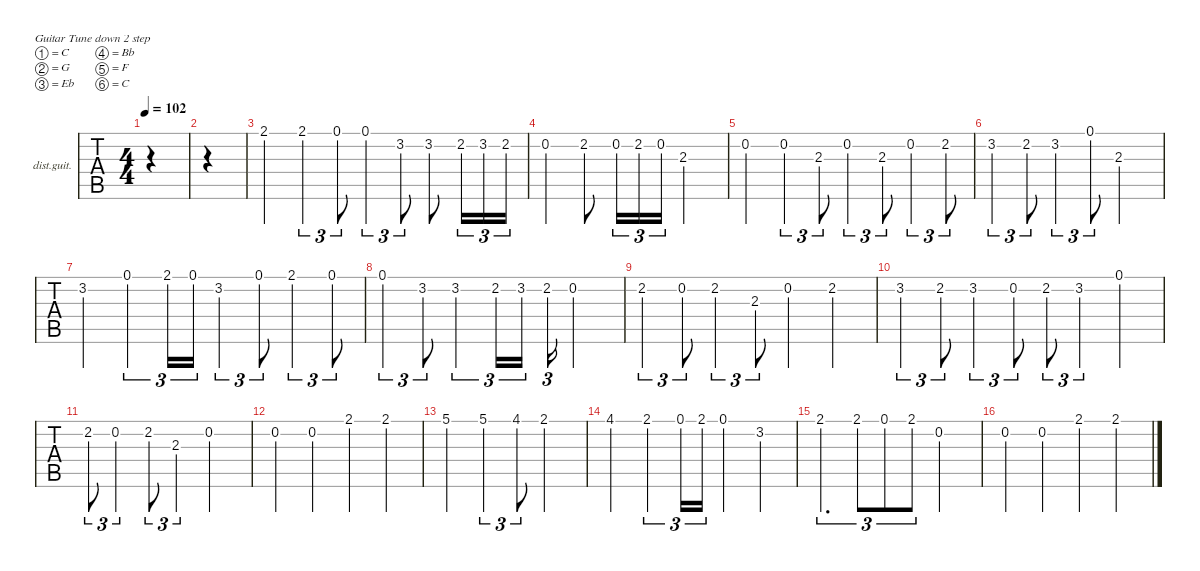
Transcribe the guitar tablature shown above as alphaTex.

\defaultSystemsLayout 4
\hideDynamics
\bracketExtendMode nobrackets
\firstSystemTrackNameOrientation horizontal
\otherSystemsTrackNameOrientation horizontal
\track ("Bagpipe" "dist.guit.") {instrument distortionguitar}
\staff {tabs}
\tuning (C4 G3 Eb3 Bb2 F2 C2)
\ts (4 4)
\tempo 102
\clef g2
\ks c
|
|
2.1.4 2.1.4{tu (3 2)} 0.1.8{tu (3 2)} 0.1.4{tu (3 2)} 3.2{acc #}.8{tu (3 2)} 3.2{acc #}.8 2.2.16{tu (3 2)} 3.2{acc #}.16{tu (3 2)} 2.2.16{tu (3 2)} |
0.2.4 2.2.8 0.2.16{tu (3 2)} 2.2.16{tu (3 2)} 0.2.16{tu (3 2)} 2.3.2 |
0.2.4 0.2.4{tu (3 2)} 2.3.8{tu (3 2)} 0.2.4{tu (3 2)} 2.3.8{tu (3 2)} 0.2.4{tu (3 2)} 2.2.8{tu (3 2)} |
3.2{acc #}.4{tu (3 2)} 2.2.8{tu (3 2)} 3.2{acc #}.4{tu (3 2)} 0.1.8{tu (3 2)} 2.3.2 |
3.2{acc #}.4 0.1.4{tu (3 2)} 2.1.16{tu (3 2)} 0.1.16{tu (3 2)} 3.2{acc #}.4{tu (3 2)} 0.1.8{tu (3 2)} 2.1.4{tu (3 2)} 0.1.8{tu (3 2)} |
0.1.4{tu (3 2)} 3.2{acc #}.8{tu (3 2)} 3.2{acc #}.4{tu (3 2)} 2.2.16{tu (3 2)} 3.2{acc #}.16{tu (3 2)} 2.2.16{tu (3 2)} 0.2.2 |
2.2.4{tu (3 2)} 0.2.8{tu (3 2)} 2.2.4{tu (3 2)} 2.3.8{tu (3 2)} 0.2.4 2.2.4 |
3.2{acc #}.4{tu (3 2)} 2.2.8{tu (3 2)} 3.2{acc #}.4{tu (3 2)} 0.2.8{tu (3 2)} 2.2.8{tu (3 2)} 3.2{acc #}.4{tu (3 2)} 0.1.4 |
2.2.8{tu (3 2)} 0.2.4{tu (3 2)} 2.2.8{tu (3 2)} 2.3.4{tu (3 2)} 0.2.2 |
0.2.4 0.2.4 2.1.4 2.1.4 |
5.1.4 5.1.4{tu (3 2)} 4.1.8{tu (3 2)} 2.1.2 |
4.1.4 2.1.4{tu (3 2)} 0.1.16{tu (3 2)} 2.1.16{tu (3 2)} 0.1.4 3.2{acc #}.4 |
2.1.4{d tu (3 2)} 2.1.8{tu (3 2)} 0.1.8{tu (3 2)} 2.1.8{tu (3 2)} 0.2.2 |
0.2.4 0.2.4 2.1.4 2.1.4
